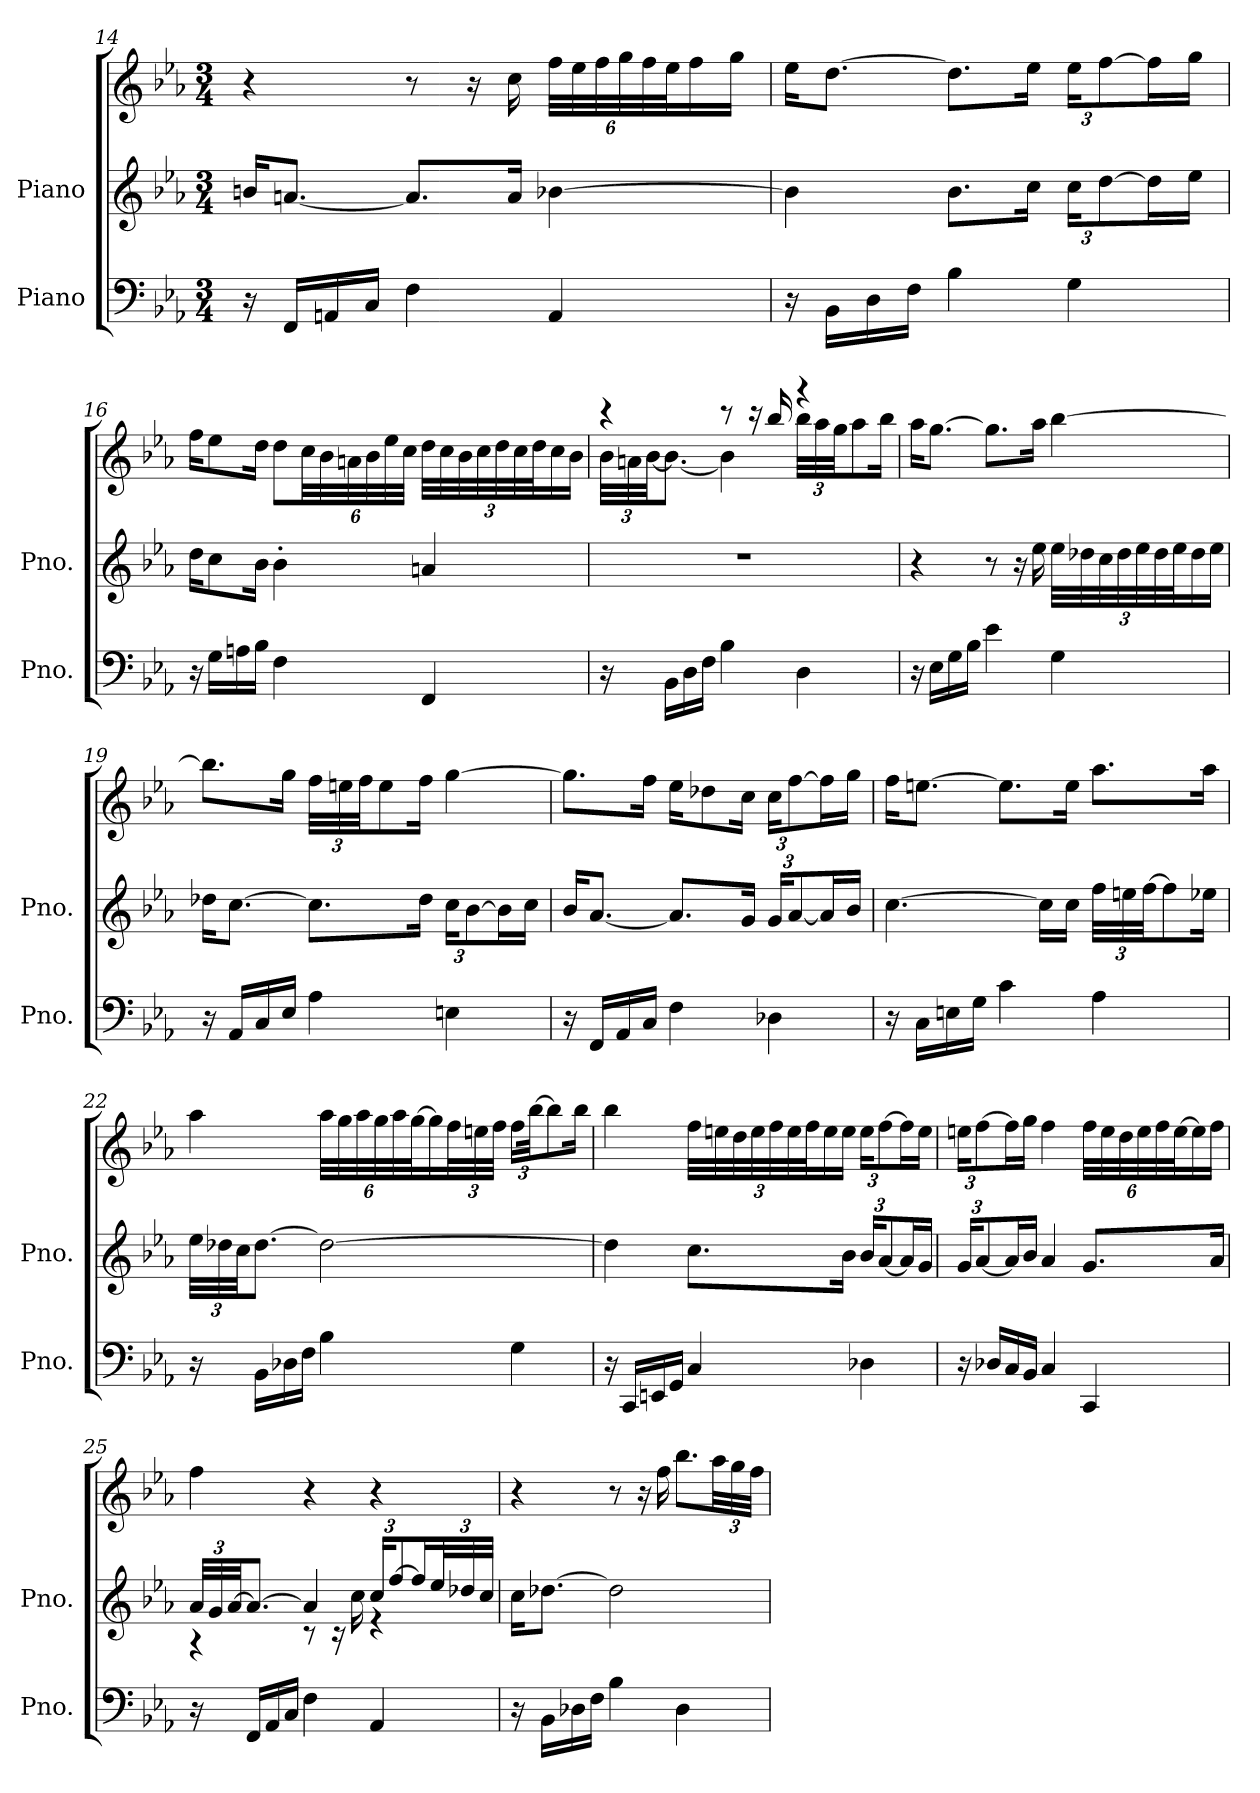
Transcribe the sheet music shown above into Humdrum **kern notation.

**kern	**kern	**kern
*part2	*part1	*part1
*staff3	*staff2	*staff1
*I"Piano	*I"Piano	*
*I'Pno.	*I'Pno.	*
!!LO:LB:g=z
*clefF4	*clefG2	*clefG2
*k[b-e-a-]	*k[b-e-a-]	*k[b-e-a-]
*M3/4	*M3/4	*M3/4
=14	=14	=14
16r	16bn/KL	4r
16FF/LL	[8.an/J	.
16AAn/	.	.
16C/JJ	.	.
4F\	8.a/L]	8r
.	.	16r
.	16a/Jk	16cc\
*	*	*Xbrackettup
4AA/	[4b-X\	48ff\LLL
.	.	48ee-\
.	.	48ff\
.	.	48gg\
.	.	48ff\
.	.	48ee-\J
.	.	16ff\
.	.	16gg\JJ
=15	=15	=15
16r	4b-\]	16ee-\KL
16BB-\LL	.	[8.dd\J
16D\	.	.
16F\JJ	.	.
4B-\	8.b-\L	8.dd\L]
.	16cc\Jk	16ee-\Jk
*	*Xbrackettup	*
4G\	24cc\KL	24ee-\KL
.	[12dd\	[12ff\
.	16dd\L]	16ff\L]
.	16ee-\JJ	16gg\JJ
!!LO:LB:g=z
=16	=16	=16
16r	16dd\KL	16ff\KL
16G\LL	8cc\	8ee-\
16An\	.	.
16B-\JJ	16b-\Jk	16dd\Jk
4F\	4b-'\	8dd\L
.	.	48cc\LL
.	.	48b-\
.	.	48an\
.	.	48b-\
.	.	48ee-\
.	.	48cc\JJJ
4FF/	4an/	48dd\LLL
.	.	48cc\
.	.	48b-\
.	.	48cc\
.	.	48dd\
.	.	48cc\
.	.	48dd\J
.	.	24cc\
.	.	16b-\JJ
=17	=17	=17
*	*	*^
16r	2.r	4r	48b-\LLL
.	.	.	48an\
.	.	.	[48b-\JJ
16BB-\LL	.	.	8.b-\J_
16D\	.	.	.
16F\JJ	.	.	.
4B-\	.	8r	4b-\]
.	.	16r	.
.	.	16bb-/	.
4D\	.	4r	48bb-\LLL
.	.	.	48aa-\
.	.	.	48gg\JJ
.	.	.	8aa-\
.	.	.	16bb-\Jk
*	*	*v	*v
!!LO:LB:g=z
=18	=18	=18
16r	4r	16aa-\KL
16E-\LL	.	[8.gg\J
16G\	.	.
16B-\JJ	.	.
4e-\	8r	8.gg\L]
.	16r	.
.	16ee-\	16aa-\Jk
4G\	48ee-\LLL	[4bb-\
.	48dd-X\	.
.	48cc\	.
.	48dd-\	.
.	48ee-\	.
.	48dd-\	.
.	48ee-\J	.
.	24dd-\	.
.	16ee-\JJ	.
=19	=19	=19
16r	16dd-X\KL	8.bb-\L]
16AA-/LL	[8.cc\J	.
16C/	.	.
16E-/JJ	.	16gg\Jk
4A-\	8.cc\L]	48ff\LLL
.	.	48een\
.	.	48ff\JJ
.	.	8ee\
.	16dd-\Jk	16ff\Jk
4En\	24cc\KL	[4gg\
.	[12b-\	.
.	16b-\L]	.
.	16cc\JJ	.
=20	=20	=20
16r	16b-/KL	8.gg\L]
16FF/LL	[8.a-/J	.
16AA-/	.	.
16C/JJ	.	16ff\Jk
4F\	8.a-/L]	16ee-\KL
.	.	8dd-X\
.	16g/Jk	16cc\Jk
4D-X\	24g/KL	24cc\KL
.	[12a-/	[12ff\
.	16a-/L]	16ff\L]
.	16b-/JJ	16gg\JJ
!!LO:PB:g=z
=21	=21	=21
16r	[4.cc\	16ff\KL
16C\LL	.	[8.een\J
16En\	.	.
16G\JJ	.	.
4c\	.	8.ee\L]
.	16cc\LL]	.
.	16cc\JJ	16ee\Jk
4A-\	48ff\LLL	8.aa-\L
.	48een\	.
.	[48ff\JJ	.
.	8ff\]	.
.	16ee-X\Jk	16aa-\Jk
=22	=22	=22
16r	48ee-\LLL	4aa-\
.	48dd-X\	.
.	48cc\JJ	.
16BB-\LL	[8.dd-\J	.
16D-X\	.	.
16F\JJ	.	.
4B-\	2dd-\_	48aa-\LLL
.	.	48gg\
.	.	48aa-\
.	.	48gg\
.	.	48aa-\
.	.	[48gg\J
.	.	16gg\]
.	.	48ff\L
.	.	48een\
.	.	48ff\JJJ
4G\	.	24ff\LL
.	.	[48bb-\JK
.	.	8bb-\]
.	.	16bb-\Jk
!!LO:LB:g=z
=23	=23	=23
16r	4dd-\]	4bb-\
16CC/LL	.	.
16EEn/	.	.
16GG/JJ	.	.
4C/	8.cc\L	48ff\LLL
.	.	48een\
.	.	48dd\
.	.	48ee\
.	.	48ff\
.	.	48ee\
.	.	48ff\J
.	.	24ee\
.	16b-\Jk	16ee\JJ
4D-X\	24b-/KL	24ee\KL
.	[12a-/	[12ff\
.	16a-/L]	16ff\L]
.	16g/JJ	16ee\JJ
=24	=24	=24
16r	24g/KL	24een\KL
.	[12a-/	[12ff\
16D-X/LL	.	.
16C/	16a-/L]	16ff\L]
16BB-/JJ	16b-/JJ	16gg\JJ
4C/	4a-/	4ff\
4CC/	8.g/L	48ff\LLL
.	.	48ee\
.	.	48dd\
.	.	48ee\
.	.	48ff\
.	.	[48ee\J
.	.	16ee\]
.	16a-/Jk	16ff\JJ
!!LO:LB:g=z
=25	=25	=25
*	*^	*
16r	48a-/LLL	4r	4ff\
.	48g/	.	.
.	[48a-/JJ	.	.
16FF/LL	8.a-/J_	.	.
16AA-/	.	.	.
16C/JJ	.	.	.
4F\	4a-/]	8r	4r
.	.	16r	.
.	.	16cc\	.
4AA-/	24cc/KL	4r	4r
.	[12ff/	.	.
.	16ff/L]	.	.
.	48ee-/L	.	.
.	48dd-X/	.	.
.	48cc/JJJ	.	.
*	*v	*v	*
=26	=26	=26
16r	16cc\KL	4r
16BB-\LL	[8.dd-X\J	.
16D-X\	.	.
16F\JJ	.	.
4B-\	2dd-\]	8r
.	.	16r
.	.	16ff\
4D-\	.	8.bb-\L
.	.	48aa-\LL
.	.	48gg\
.	.	48ff\JJJ
=	=	=
*-	*-	*-
